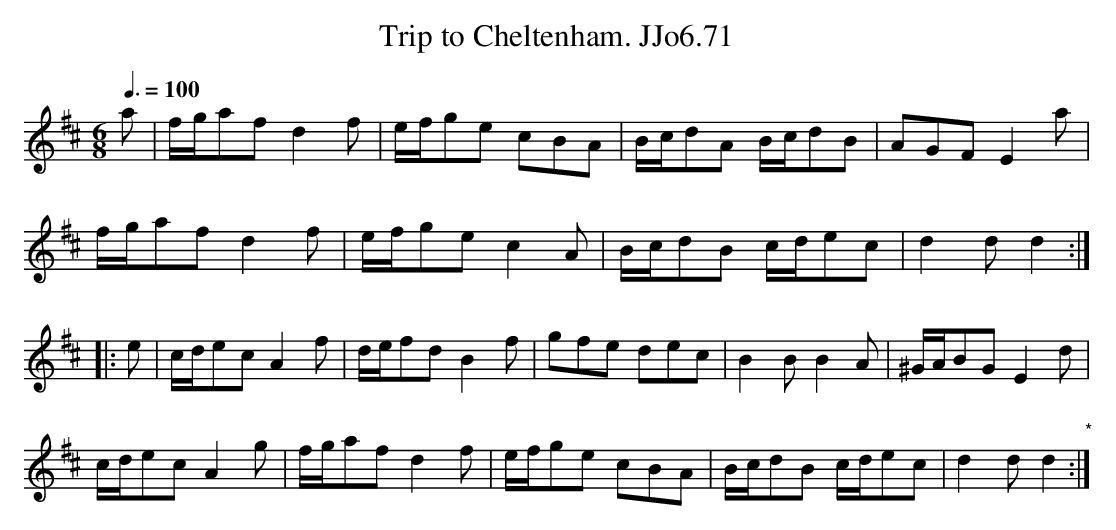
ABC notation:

X:1
T:Trip to Cheltenham. JJo6.71
M:6/8
L:1/8
Q:3/8=100
K:D
a| f/g/af d2f|e/f/ge cBA|B/c/dA B/c/dB|AGF E2a|
f/g/af d2f|e/f/ge c2A|B/c/dB c/d/ec|d2d d2 :|
|:e|c/d/ec A2f|d/e/fd B2f|gfe dec|B2B B2A|^G/A/BG E2d|
c/d/ec A2g|f/g/af d2f|e/f/ge cBA|B/c/dB c/d/ec|d2dd2 "*" :|
